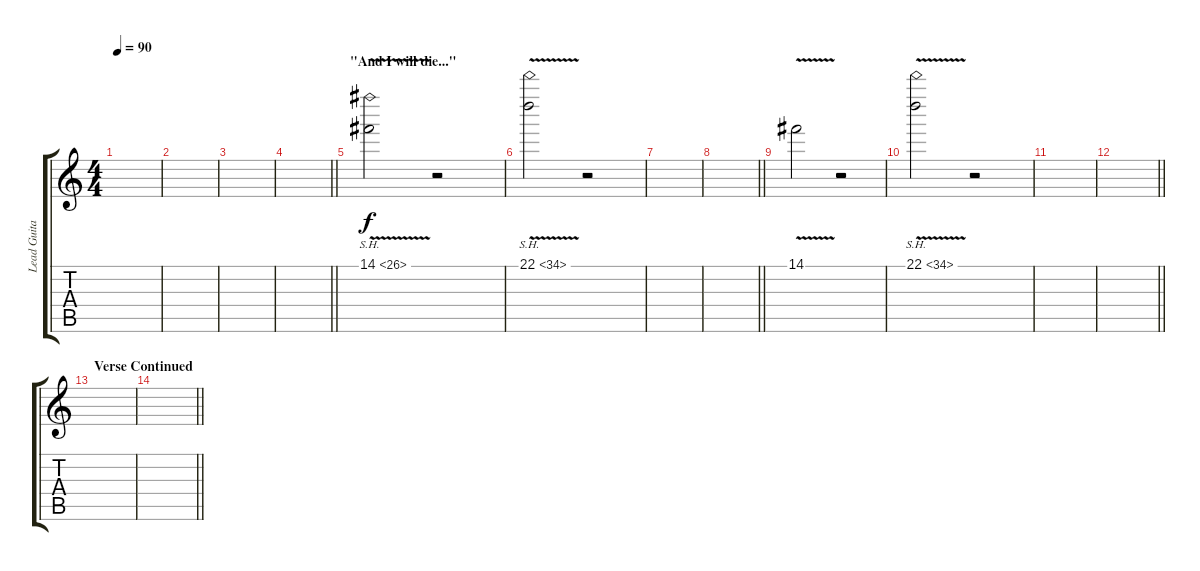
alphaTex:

\track ("Lead Guitar" "Lead Guita") {instrument acousticguitarsteel}
\staff {score tabs}
\tuning (E4 B3 G3 D3 A2 E2) {hide}
\ts (4 4)
\tempo 90
\clef g2
\ks c
|
|
|
\barLineRight lightlight
|
\section ("" "\"And I will die...\"")
14.1{sh 12 v}.2 r.2 |
22.1{sh 12 v}.2 r.2 |
|
\barLineRight lightlight
|
14.1{v}.2 r.2 |
22.1{sh 12 v}.2 r.2 |
|
\barLineRight lightlight
|
\section ("" "Verse Continued")
|
\barLineRight lightlight
